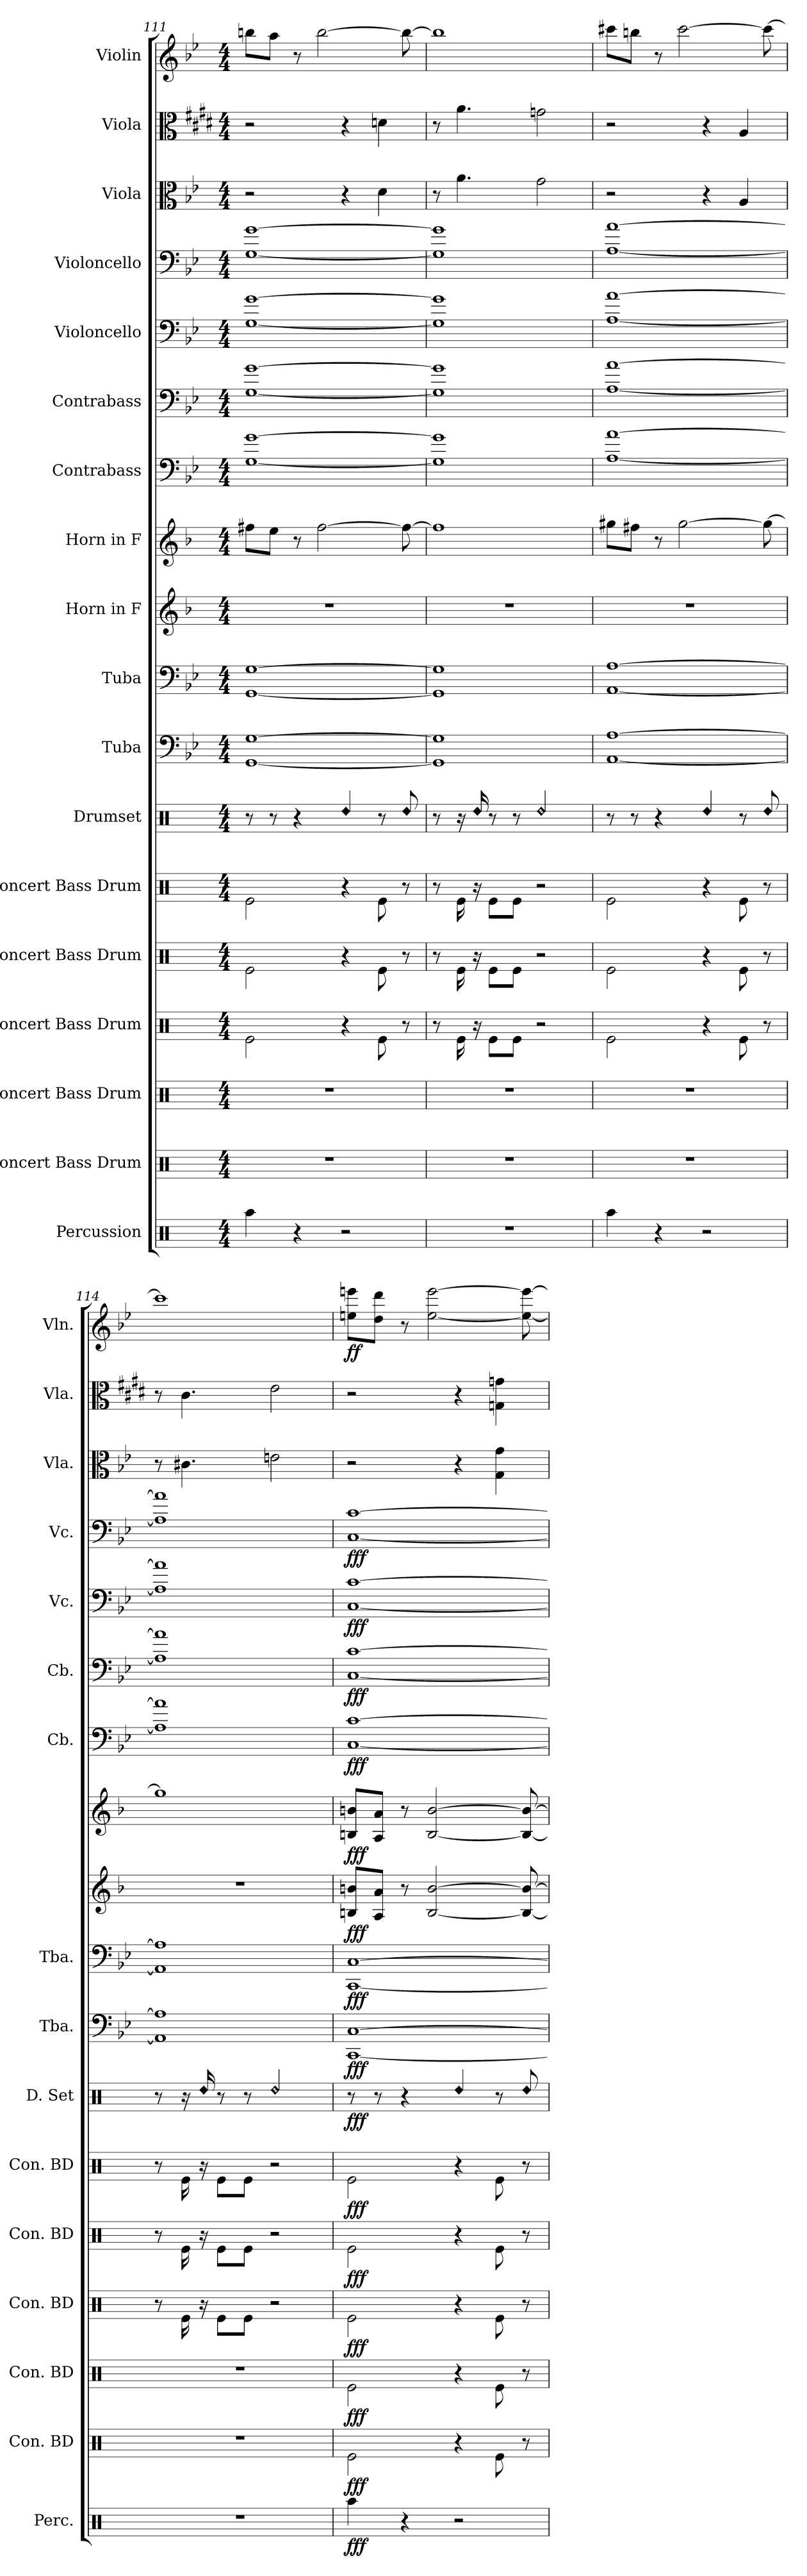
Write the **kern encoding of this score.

**kern	**dynam	**kern	**dynam	**kern	**dynam	**kern	**dynam	**kern	**dynam	**kern	**dynam	**kern	**dynam	**kern	**dynam	**kern	**dynam	**kern	**dynam	**kern	**dynam	**kern	**dynam	**kern	**dynam	**kern	**dynam	**kern	**dynam	**kern	**kern	**kern	**dynam
*part18	*part18	*part17	*part17	*part16	*part16	*part15	*part15	*part14	*part14	*part13	*part13	*part12	*part12	*part11	*part11	*part10	*part10	*part9	*part9	*part8	*part8	*part7	*part7	*part6	*part6	*part5	*part5	*part4	*part4	*part3	*part2	*part1	*part1
*staff18	*staff18	*staff17	*staff17	*staff16	*staff16	*staff15	*staff15	*staff14	*staff14	*staff13	*staff13	*staff12	*staff12	*staff11	*staff11	*staff10	*staff10	*staff9	*staff9	*staff8	*staff8	*staff7	*staff7	*staff6	*staff6	*staff5	*staff5	*staff4	*staff4	*staff3	*staff2	*staff1	*staff1
*I"Percussion	*	*I"Concert Bass Drum	*	*I"Concert Bass Drum	*	*I"Concert Bass Drum	*	*I"Concert Bass Drum	*	*I"Concert Bass Drum	*	*I"Drumset	*	*I"Tuba	*	*I"Tuba	*	*I"Horn in F	*	*I"Horn in F	*	*I"Contrabass	*	*I"Contrabass	*	*I"Violoncello	*	*I"Violoncello	*	*I"Viola	*I"Viola	*I"Violin	*
*I'Perc.	*	*I'Con. BD	*	*I'Con. BD	*	*I'Con. BD	*	*I'Con. BD	*	*I'Con. BD	*	*I'D. Set	*	*I'Tba.	*	*I'Tba.	*	*	*	*	*	*I'Cb.	*	*I'Cb.	*	*I'Vc.	*	*I'Vc.	*	*I'Vla.	*I'Vla.	*I'Vln.	*
*clefX	*	*clefX	*	*clefX	*	*clefX	*	*clefX	*	*clefX	*	*clefX	*	*clefF4	*	*clefF4	*	*clefG2	*	*clefG2	*	*clefF4	*	*clefF4	*	*clefF4	*	*clefF4	*	*clefC3	*clefC3	*clefG2	*
*	*	*	*	*	*	*	*	*	*	*	*	*	*	*	*	*	*	*ITrd4c7	*	*ITrd4c7	*	*ITrd7c12	*	*ITrd7c12	*	*	*	*	*	*	*	*	*
*k[]	*	*k[]	*	*k[]	*	*k[]	*	*k[]	*	*k[]	*	*k[]	*	*k[b-e-]	*	*k[b-e-]	*	*k[b-e-]	*	*k[b-e-]	*	*k[b-e-]	*	*k[b-e-]	*	*k[b-e-]	*	*k[b-e-]	*	*k[b-e-]	*k[f#c#g#d#]	*k[b-e-]	*
*M4/4	*	*M4/4	*	*M4/4	*	*M4/4	*	*M4/4	*	*M4/4	*	*M4/4	*	*M4/4	*	*M4/4	*	*M4/4	*	*M4/4	*	*M4/4	*	*M4/4	*	*M4/4	*	*M4/4	*	*M4/4	*M4/4	*M4/4	*
=111	=111	=111	=111	=111	=111	=111	=111	=111	=111	=111	=111	=111	=111	=111	=111	=111	=111	=111	=111	=111	=111	=111	=111	=111	=111	=111	=111	=111	=111	=111	=111	=111	=111
4Raa\	.	1r	.	1r	.	2Re\	.	2Re\	.	2Re\	.	8r	.	[1GG [1G	.	[1GG [1G	.	1r	.	8bn\L	.	[1GG [1G	.	[1GG [1G	.	[1G [1g	.	[1G [1g	.	2r	2r	8bbn\L	.
.	.	.	.	.	.	.	.	.	.	.	.	8r	.	.	.	.	.	.	.	8a\J	.	.	.	.	.	.	.	.	.	.	.	8aa\J	.
4r	.	.	.	.	.	.	.	.	.	.	.	4r	.	.	.	.	.	.	.	8r	.	.	.	.	.	.	.	.	.	.	.	8r	.
.	.	.	.	.	.	.	.	.	.	.	.	.	.	.	.	.	.	.	.	[2b\	.	.	.	.	.	.	.	.	.	.	.	[2bb\	.
!	!	!	!	!	!	!	!	!	!	!	!	!LO:N:head=diamond	!	!	!	!	!	!	!	!	!	!	!	!	!	!	!	!	!	!	!	!	!
2r	.	.	.	.	.	4r	.	4r	.	4r	.	4Rdd/	.	.	.	.	.	.	.	.	.	.	.	.	.	.	.	.	.	4r	4r	.	.
.	.	.	.	.	.	8Re\	.	8Re\	.	8Re\	.	8r	.	.	.	.	.	.	.	.	.	.	.	.	.	.	.	.	.	4d\	4dn\	.	.
!	!	!	!	!	!	!	!	!	!	!	!	!LO:N:head=diamond	!	!	!	!	!	!	!	!	!	!	!	!	!	!	!	!	!	!	!	!	!
.	.	.	.	.	.	8r	.	8r	.	8r	.	8Rdd/	.	.	.	.	.	.	.	8b\_	.	.	.	.	.	.	.	.	.	.	.	8bb\_	.
=112	=112	=112	=112	=112	=112	=112	=112	=112	=112	=112	=112	=112	=112	=112	=112	=112	=112	=112	=112	=112	=112	=112	=112	=112	=112	=112	=112	=112	=112	=112	=112	=112	=112
1r	.	1r	.	1r	.	8r	.	8r	.	8r	.	8r	.	1GG] 1G]	.	1GG] 1G]	.	1r	.	1b]	.	1GG] 1G]	.	1GG] 1G]	.	1G] 1g]	.	1G] 1g]	.	8r	8r	1bb]	.
.	.	.	.	.	.	16Re\	.	16Re\	.	16Re\	.	16r	.	.	.	.	.	.	.	.	.	.	.	.	.	.	.	.	.	4.a\	4.a\	.	.
!	!	!	!	!	!	!	!	!	!	!	!	!LO:N:head=diamond	!	!	!	!	!	!	!	!	!	!	!	!	!	!	!	!	!	!	!	!	!
.	.	.	.	.	.	16r	.	16r	.	16r	.	16Rdd/	.	.	.	.	.	.	.	.	.	.	.	.	.	.	.	.	.	.	.	.	.
.	.	.	.	.	.	8Re\L	.	8Re\L	.	8Re\L	.	8r	.	.	.	.	.	.	.	.	.	.	.	.	.	.	.	.	.	.	.	.	.
.	.	.	.	.	.	8Re\J	.	8Re\J	.	8Re\J	.	8r	.	.	.	.	.	.	.	.	.	.	.	.	.	.	.	.	.	.	.	.	.
!	!	!	!	!	!	!	!	!	!	!	!	!LO:N:head=diamond	!	!	!	!	!	!	!	!	!	!	!	!	!	!	!	!	!	!	!	!	!
.	.	.	.	.	.	2r	.	2r	.	2r	.	2Rdd/	.	.	.	.	.	.	.	.	.	.	.	.	.	.	.	.	.	2g\	2gn\	.	.
=113	=113	=113	=113	=113	=113	=113	=113	=113	=113	=113	=113	=113	=113	=113	=113	=113	=113	=113	=113	=113	=113	=113	=113	=113	=113	=113	=113	=113	=113	=113	=113	=113	=113
4Raa\	.	1r	.	1r	.	2Re\	.	2Re\	.	2Re\	.	8r	.	[1AA [1A	.	[1AA [1A	.	1r	.	8cc#X\L	.	[1AA [1A	.	[1AA [1A	.	[1A [1a	.	[1A [1a	.	2r	2r	8ccc#X\L	.
.	.	.	.	.	.	.	.	.	.	.	.	8r	.	.	.	.	.	.	.	8bn\J	.	.	.	.	.	.	.	.	.	.	.	8bbn\J	.
4r	.	.	.	.	.	.	.	.	.	.	.	4r	.	.	.	.	.	.	.	8r	.	.	.	.	.	.	.	.	.	.	.	8r	.
.	.	.	.	.	.	.	.	.	.	.	.	.	.	.	.	.	.	.	.	[2cc#\	.	.	.	.	.	.	.	.	.	.	.	[2ccc#\	.
!	!	!	!	!	!	!	!	!	!	!	!	!LO:N:head=diamond	!	!	!	!	!	!	!	!	!	!	!	!	!	!	!	!	!	!	!	!	!
2r	.	.	.	.	.	4r	.	4r	.	4r	.	4Rdd/	.	.	.	.	.	.	.	.	.	.	.	.	.	.	.	.	.	4r	4r	.	.
.	.	.	.	.	.	8Re\	.	8Re\	.	8Re\	.	8r	.	.	.	.	.	.	.	.	.	.	.	.	.	.	.	.	.	4A/	4A/	.	.
!	!	!	!	!	!	!	!	!	!	!	!	!LO:N:head=diamond	!	!	!	!	!	!	!	!	!	!	!	!	!	!	!	!	!	!	!	!	!
.	.	.	.	.	.	8r	.	8r	.	8r	.	8Rdd/	.	.	.	.	.	.	.	8cc#\_	.	.	.	.	.	.	.	.	.	.	.	8ccc#\_	.
=114	=114	=114	=114	=114	=114	=114	=114	=114	=114	=114	=114	=114	=114	=114	=114	=114	=114	=114	=114	=114	=114	=114	=114	=114	=114	=114	=114	=114	=114	=114	=114	=114	=114
1r	.	1r	.	1r	.	8r	.	8r	.	8r	.	8r	.	1AA] 1A]	.	1AA] 1A]	.	1r	.	1cc#]	.	1AA] 1A]	.	1AA] 1A]	.	1A] 1a]	.	1A] 1a]	.	8r	8r	1ccc#]	.
.	.	.	.	.	.	16Re\	.	16Re\	.	16Re\	.	16r	.	.	.	.	.	.	.	.	.	.	.	.	.	.	.	.	.	4.c#X\	4.c#\	.	.
!	!	!	!	!	!	!	!	!	!	!	!	!LO:N:head=diamond	!	!	!	!	!	!	!	!	!	!	!	!	!	!	!	!	!	!	!	!	!
.	.	.	.	.	.	16r	.	16r	.	16r	.	16Rdd/	.	.	.	.	.	.	.	.	.	.	.	.	.	.	.	.	.	.	.	.	.
.	.	.	.	.	.	8Re\L	.	8Re\L	.	8Re\L	.	8r	.	.	.	.	.	.	.	.	.	.	.	.	.	.	.	.	.	.	.	.	.
.	.	.	.	.	.	8Re\J	.	8Re\J	.	8Re\J	.	8r	.	.	.	.	.	.	.	.	.	.	.	.	.	.	.	.	.	.	.	.	.
!	!	!	!	!	!	!	!	!	!	!	!	!LO:N:head=diamond	!	!	!	!	!	!	!	!	!	!	!	!	!	!	!	!	!	!	!	!	!
.	.	.	.	.	.	2r	.	2r	.	2r	.	2Rdd/	.	.	.	.	.	.	.	.	.	.	.	.	.	.	.	.	.	2en\	2e\	.	.
!!LO:PB:g=z
=115	=115	=115	=115	=115	=115	=115	=115	=115	=115	=115	=115	=115	=115	=115	=115	=115	=115	=115	=115	=115	=115	=115	=115	=115	=115	=115	=115	=115	=115	=115	=115	=115	=115
!	!LO:DY:b	!	!LO:DY:b	!	!LO:DY:b	!	!LO:DY:b	!	!LO:DY:b	!	!LO:DY:b	!	!LO:DY:b	!	!LO:DY:b	!	!LO:DY:b	!	!LO:DY:b	!	!LO:DY:b	!	!LO:DY:b	!	!LO:DY:b	!	!LO:DY:b	!	!LO:DY:b	!	!	!	!LO:DY:b
4Raa\	fff	2Re\	fff	2Re\	fff	2Re\	fff	2Re\	fff	2Re\	fff	8r	fff	[1CC [1C	fff	[1CC [1C	fff	8En/ 8en/L	fff	8En/ 8en/L	fff	[1CC [1C	fff	[1CC [1C	fff	[1C [1c	fff	[1C [1c	fff	2r	2r	8een\ 8eeen\L	ff
.	.	.	.	.	.	.	.	.	.	.	.	8r	.	.	.	.	.	8D/ 8d/J	.	8D/ 8d/J	.	.	.	.	.	.	.	.	.	.	.	8dd\ 8ddd\J	.
4r	.	.	.	.	.	.	.	.	.	.	.	4r	.	.	.	.	.	8r	.	8r	.	.	.	.	.	.	.	.	.	.	.	8r	.
.	.	.	.	.	.	.	.	.	.	.	.	.	.	.	.	.	.	[2E/ [2e/	.	[2E/ [2e/	.	.	.	.	.	.	.	.	.	.	.	[2ee\ [2eee\	.
!	!	!	!	!	!	!	!	!	!	!	!	!LO:N:head=diamond	!	!	!	!	!	!	!	!	!	!	!	!	!	!	!	!	!	!	!	!	!
2r	.	4r	.	4r	.	4r	.	4r	.	4r	.	4Rdd/	.	.	.	.	.	.	.	.	.	.	.	.	.	.	.	.	.	4r	4r	.	.
.	.	8Re\	.	8Re\	.	8Re\	.	8Re\	.	8Re\	.	8r	.	.	.	.	.	.	.	.	.	.	.	.	.	.	.	.	.	4G\ 4g\	4Gn\ 4gn\	.	.
!	!	!	!	!	!	!	!	!	!	!	!	!LO:N:head=diamond	!	!	!	!	!	!	!	!	!	!	!	!	!	!	!	!	!	!	!	!	!
.	.	8r	.	8r	.	8r	.	8r	.	8r	.	8Rdd/	.	.	.	.	.	8E/_ 8e/_	.	8E/_ 8e/_	.	.	.	.	.	.	.	.	.	.	.	8ee\_ 8eee\_	.
=	=	=	=	=	=	=	=	=	=	=	=	=	=	=	=	=	=	=	=	=	=	=	=	=	=	=	=	=	=	=	=	=	=
*-	*-	*-	*-	*-	*-	*-	*-	*-	*-	*-	*-	*-	*-	*-	*-	*-	*-	*-	*-	*-	*-	*-	*-	*-	*-	*-	*-	*-	*-	*-	*-	*-	*-
